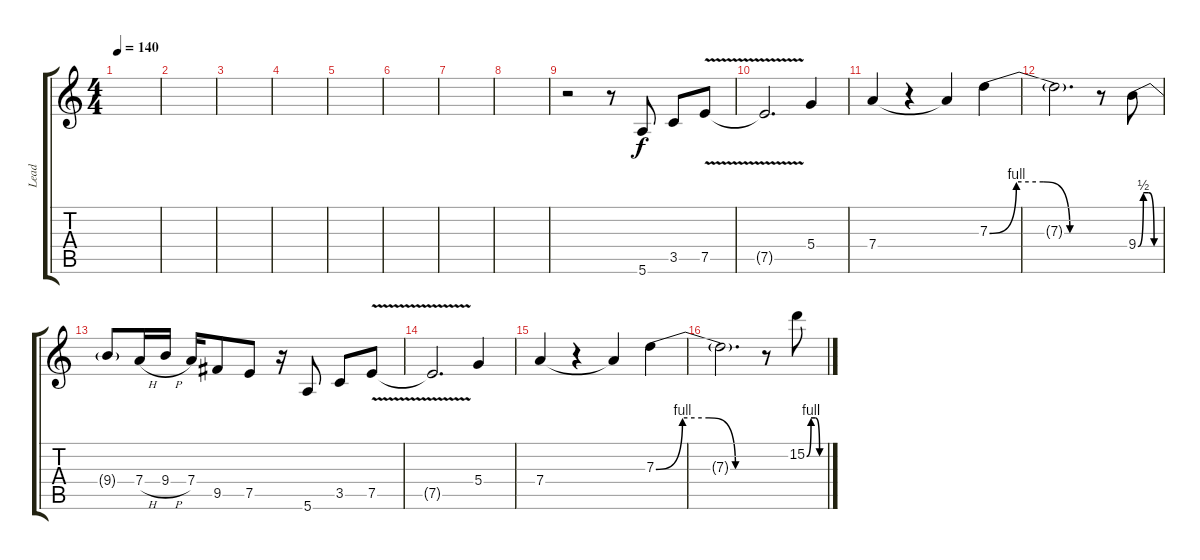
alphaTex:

\track ("Lead" "Lead") {instrument distortionguitar}
\staff {score tabs}
\tuning (E4 B3 G3 D3 A2 E2) {hide}
\ts (4 4)
\tempo 140
\clef g2
\ks c
|
|
|
|
|
|
|
|
r.2 r.8 5.6.8 3.5.8 7.5{v}.8 |
7.5{t}.2{d} 5.4.4 |
7.4.4 r.4 7.4{t}.4 7.3{be (custom 0 0 15 4 30 4 45 0 60 0)}.4 |
7.3{t}.2{d} r.8 9.4{be (custom 0 0 15 2 30 2 45 0 60 0)}.8 |
9.4{t}.8 7.4{h}.16 9.4{h}.16 7.4.16 9.5.8 7.5.8 r.16 5.6.8 3.5.8 7.5{v}.8 |
7.5{t}.2{d} 5.4.4 |
7.4.4 r.4 7.4{t}.4 7.3{be (custom 0 0 15 4 30 4 45 0 60 0)}.4 |
7.3{t}.2{d} r.8 15.2{be (custom 0 0 15 4 30 4 45 0 60 0)}.8
